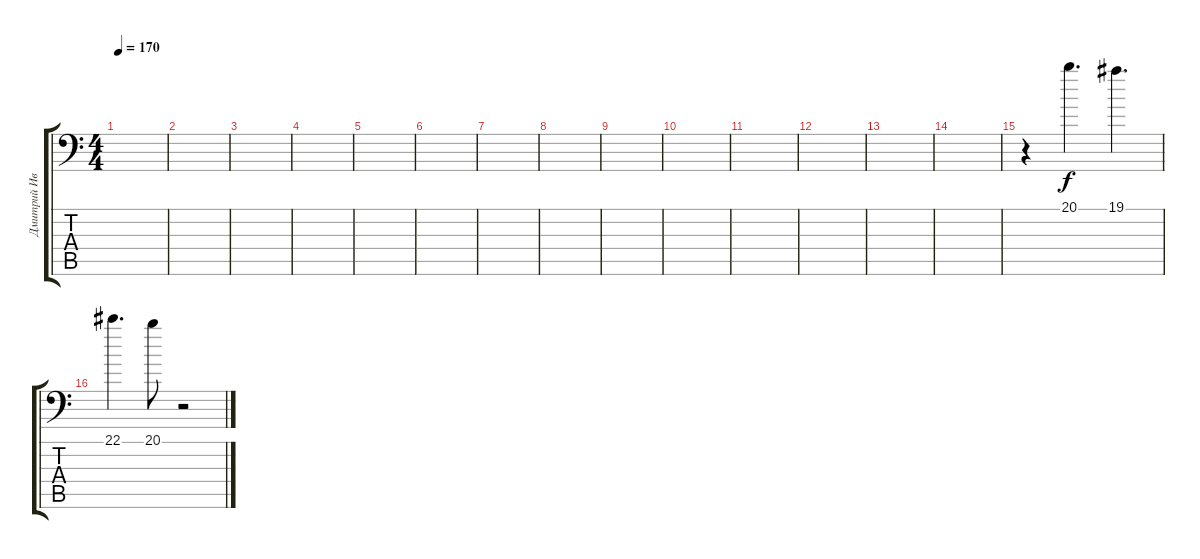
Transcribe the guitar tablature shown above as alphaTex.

\track ("Дмитрий Иванов/Эффекты" "Дмитрий Ив") {instrument glockenspiel}
\staff {score tabs}
\tuning (Eb4 Bb3 Gb3 Db2 Ab1 Ab0) {hide}
\ts (4 4)
\tempo 170
\clef f4
\ks c
|
|
|
|
|
|
|
|
|
|
|
|
|
|
r.4{volume 11 instrument glockenspiel} 20.1.4{d} 19.1.4{d} |
22.1.4{d} 20.1.8 r.2
